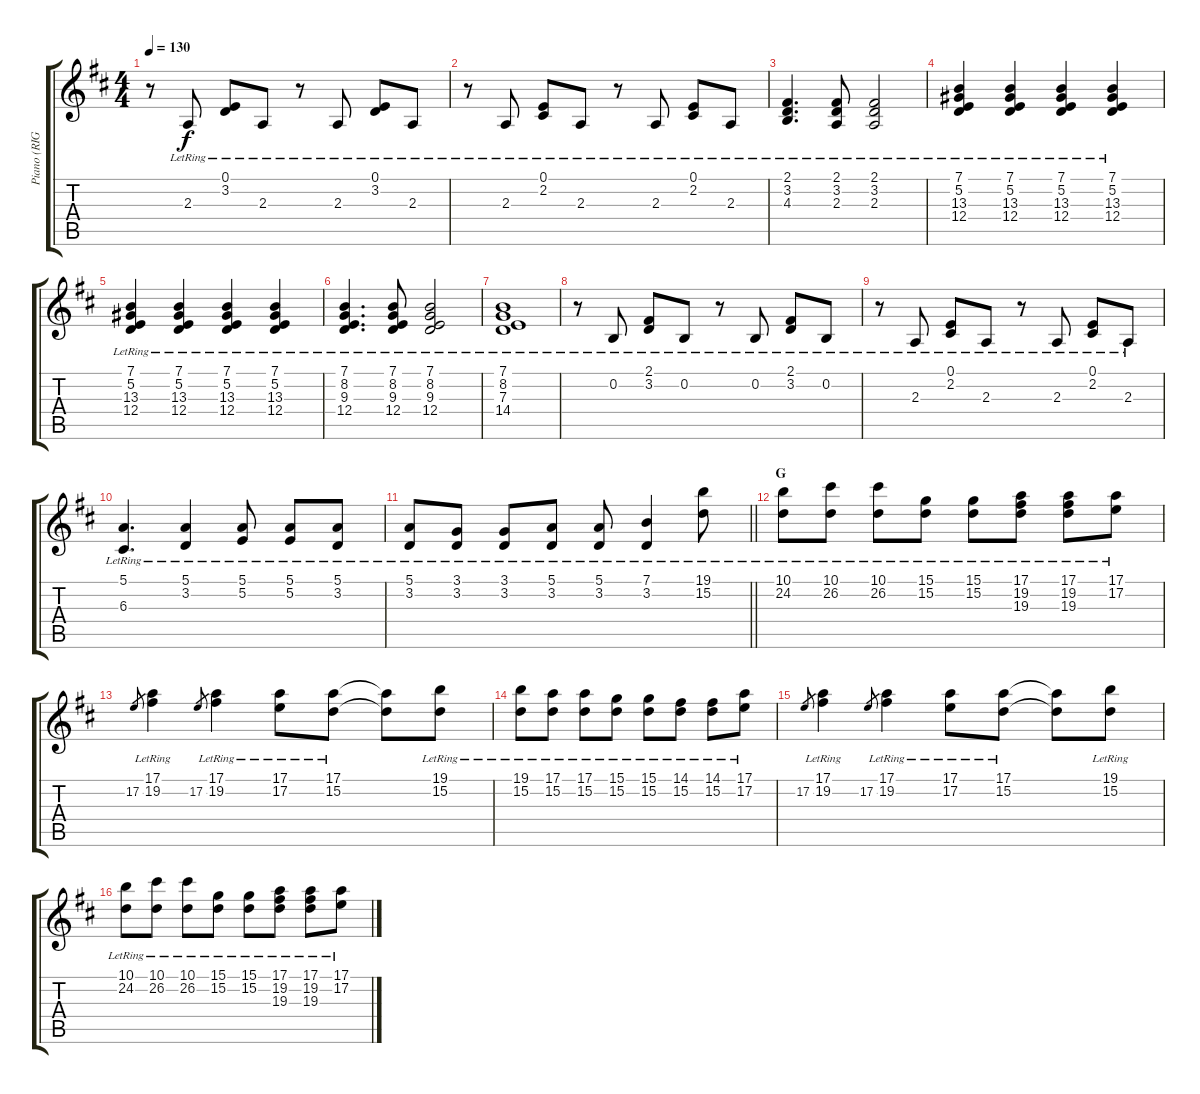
\track ("Piano (RIGHT)" "Piano (RIG") {instrument acousticgrandpiano}
\staff {score tabs}
\tuning (E4 B3 G3 D3 A2 E2) {hide}
\ts (4 4)
\tempo 130
\clef g2
\ks d
r.8{dy f} 2.3{lr}.8 (0.1{lr} 3.2{lr}).8 2.3{lr}.8 r.8 2.3{lr}.8 (0.1{lr} 3.2{lr}).8 2.3{lr}.8 |
r.8 2.3{lr}.8 (0.1{lr} 2.2{lr}).8 2.3{lr}.8 r.8 2.3{lr}.8 (0.1{lr} 2.2{lr}).8 2.3{lr}.8 |
(2.1{lr} 3.2{lr} 4.3{lr}).4{d} (2.1{lr} 3.2{lr} 2.3{lr}).8 (2.1{lr} 3.2{lr} 2.3{lr}).2 |
(7.1{lr} 5.2{lr} 13.3{lr} 12.4{lr}).4 (7.1{lr} 5.2{lr} 13.3{lr} 12.4{lr}).4 (7.1{lr} 5.2{lr} 13.3{lr} 12.4{lr}).4 (7.1{lr} 5.2{lr} 13.3{lr} 12.4{lr}).4 |
(7.1{lr} 5.2{lr} 13.3{lr} 12.4{lr}).4 (7.1{lr} 5.2{lr} 13.3{lr} 12.4{lr}).4 (7.1{lr} 5.2{lr} 13.3{lr} 12.4{lr}).4 (7.1 5.2{lr} 13.3 12.4{lr}).4 |
(7.1{lr} 8.2{lr} 9.3{lr} 12.4).4{d} (7.1{lr} 8.2{lr} 9.3{lr} 12.4).8 (7.1{lr} 8.2{lr} 9.3{lr} 12.4).2 |
(7.1 8.2 7.3{lr} 14.4).1 |
r.8 0.2{lr}.8 (2.1{lr} 3.2{lr}).8 0.2{lr}.8 r.8 0.2{lr}.8 (2.1{lr} 3.2{lr}).8 0.2{lr}.8 |
r.8 2.3{lr}.8 (0.1{lr} 2.2{lr}).8 2.3{lr}.8 r.8 2.3{lr}.8 (0.1{lr} 2.2{lr}).8 2.3{lr}.8 |
(5.1{lr} 6.3{lr}).4{d} (5.1{lr} 3.2{lr}).4 (5.1{lr} 5.2{lr}).8 (5.1{lr} 5.2{lr}).8 (5.1{lr} 3.2{lr}).8 |
\barLineRight lightlight
(5.1{lr} 3.2{lr}).8 (3.1{lr} 3.2{lr}).8 (3.1{lr} 3.2{lr}).8 (5.1{lr} 3.2{lr}).8 (5.1{lr} 3.2{lr}).8 (7.1{lr} 3.2{lr}).4 (19.1{lr} 15.2{lr}).8 |
\section ("" "G")
(10.1{lr} 24.2{lr}).8 (10.1{lr} 26.2{lr}).8 (10.1{lr} 26.2{lr}).8 (15.1{lr} 15.2{lr}).8 (15.1{lr} 15.2{lr}).8 (17.1{lr} 19.2{lr} 19.3{lr}).8 (17.1{lr} 19.2{lr} 19.3{lr}).8 (17.1{lr} 17.2{lr}).8 |
17.2.8{gr} (17.1{lr} 19.2{lr}).4 17.2.8{gr} (17.1{lr} 19.2{lr}).4 (17.1{lr} 17.2{lr}).8 (17.1{lr} 15.2{lr}).8 (17.1{t} 15.2{t}).8 (19.1{lr} 15.2{lr}).8 |
(19.1{lr} 15.2{lr}).8 (17.1{lr} 15.2{lr}).8 (17.1{lr} 15.2{lr}).8 (15.1{lr} 15.2{lr}).8 (15.1{lr} 15.2{lr}).8 (14.1{lr} 15.2{lr}).8 (14.1{lr} 15.2{lr}).8 (17.1{lr} 17.2{lr}).8 |
17.2.8{gr} (17.1{lr} 19.2{lr}).4 17.2.8{gr} (17.1{lr} 19.2{lr}).4 (17.1{lr} 17.2{lr}).8 (17.1{lr} 15.2{lr}).8 (17.1{t} 15.2{t}).8 (19.1{lr} 15.2{lr}).8 |
(10.1{lr} 24.2{lr}).8 (10.1{lr} 26.2{lr}).8 (10.1{lr} 26.2{lr}).8 (15.1{lr} 15.2{lr}).8 (15.1{lr} 15.2{lr}).8 (17.1{lr} 19.2{lr} 19.3{lr}).8 (17.1{lr} 19.2{lr} 19.3{lr}).8 (17.1{lr} 17.2{lr}).8
